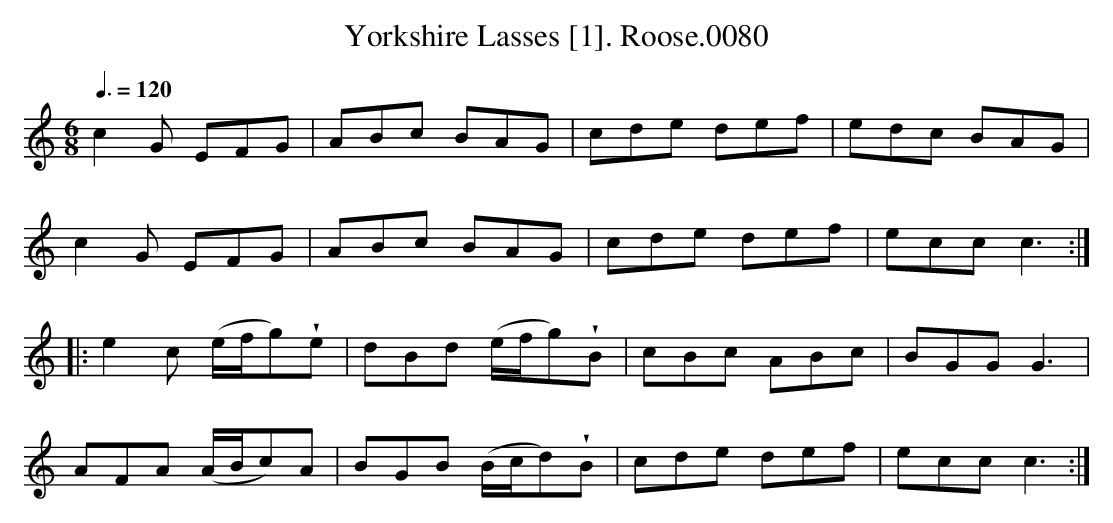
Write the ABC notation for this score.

X:1
T:Yorkshire Lasses [1]. Roose.0080
Q:3/8=120
M:6/8
L:1/8
K:C
c2 G EFG|ABc BAG|cde def|edc BAG|
c2 G EFG|ABc BAG|cde def|ecc c3:|
|:e2 c (e/f/g)!wedge!e|dBd (e/f/g)!wedge!B|cBc ABc|BGG G3|
AFA (A/B/c)A|BGB (B/c/d)!wedge!B|cde def|ecc c3:|
